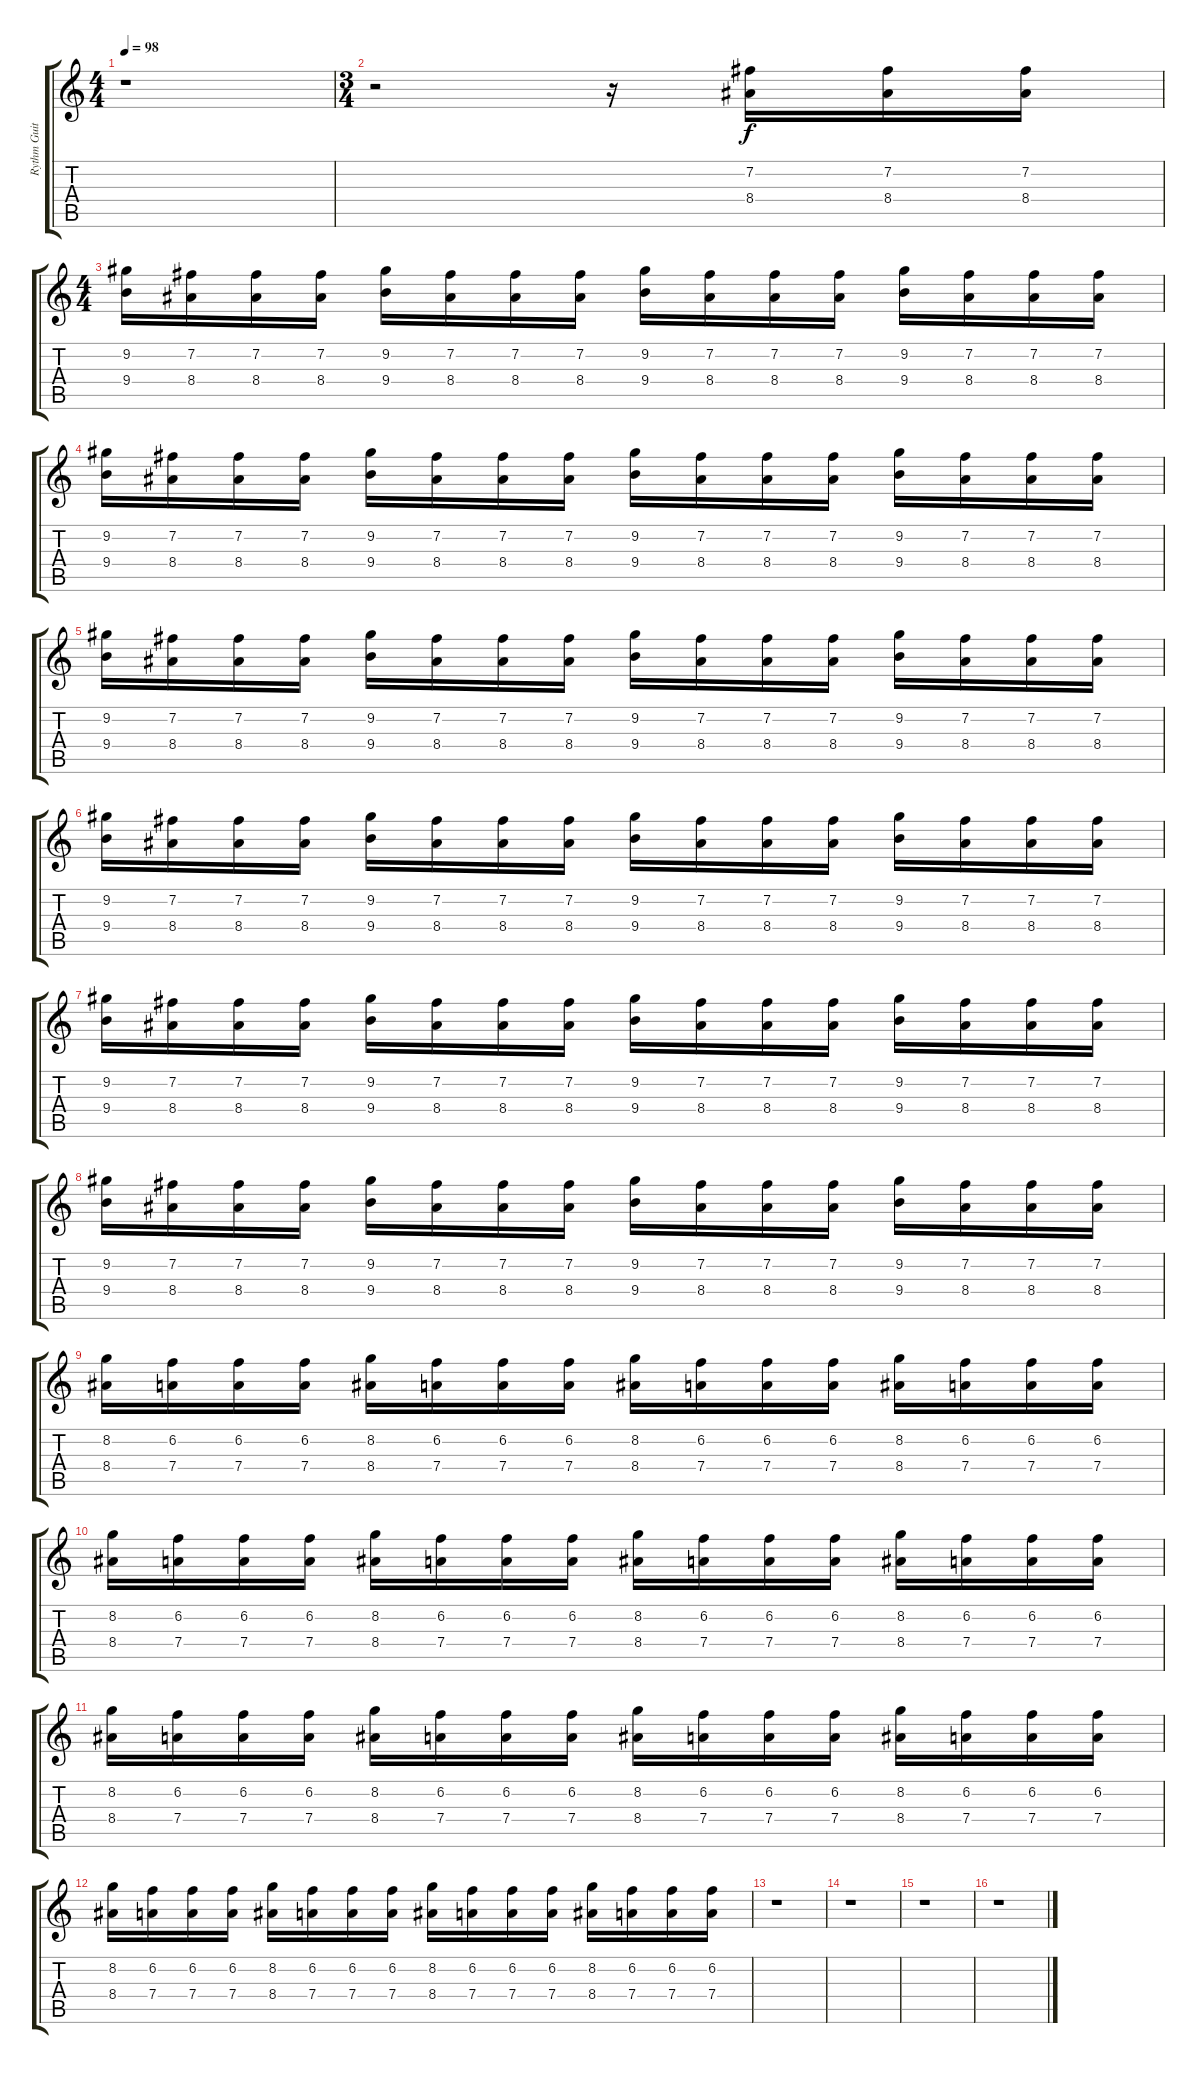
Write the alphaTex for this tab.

\track ("Rythm Guitar 2 (Clean) " "Rythm Guit") {instrument electricguitarclean}
\staff {score tabs}
\tuning (E4 B3 G3 D3 A2 E2) {hide}
\ts (4 4)
\tempo 98
\clef g2
\ks c
r.1{dy f} |
\ts (3 4)
r.2 r.16 (7.2 8.4).16 (7.2 8.4).16 (7.2 8.4).16 |
\ts (4 4)
(9.2 9.4).16 (7.2 8.4).16 (7.2 8.4).16 (7.2 8.4).16 (9.2 9.4).16 (7.2 8.4).16 (7.2 8.4).16 (7.2 8.4).16 (9.2 9.4).16 (7.2 8.4).16 (7.2 8.4).16 (7.2 8.4).16 (9.2 9.4).16 (7.2 8.4).16 (7.2 8.4).16 (7.2 8.4).16 |
(9.2 9.4).16 (7.2 8.4).16 (7.2 8.4).16 (7.2 8.4).16 (9.2 9.4).16 (7.2 8.4).16 (7.2 8.4).16 (7.2 8.4).16 (9.2 9.4).16 (7.2 8.4).16 (7.2 8.4).16 (7.2 8.4).16 (9.2 9.4).16 (7.2 8.4).16 (7.2 8.4).16 (7.2 8.4).16 |
(9.2 9.4).16 (7.2 8.4).16 (7.2 8.4).16 (7.2 8.4).16 (9.2 9.4).16 (7.2 8.4).16 (7.2 8.4).16 (7.2 8.4).16 (9.2 9.4).16 (7.2 8.4).16 (7.2 8.4).16 (7.2 8.4).16 (9.2 9.4).16 (7.2 8.4).16 (7.2 8.4).16 (7.2 8.4).16 |
(9.2 9.4).16 (7.2 8.4).16 (7.2 8.4).16 (7.2 8.4).16 (9.2 9.4).16 (7.2 8.4).16 (7.2 8.4).16 (7.2 8.4).16 (9.2 9.4).16 (7.2 8.4).16 (7.2 8.4).16 (7.2 8.4).16 (9.2 9.4).16 (7.2 8.4).16 (7.2 8.4).16 (7.2 8.4).16 |
(9.2 9.4).16 (7.2 8.4).16 (7.2 8.4).16 (7.2 8.4).16 (9.2 9.4).16 (7.2 8.4).16 (7.2 8.4).16 (7.2 8.4).16 (9.2 9.4).16 (7.2 8.4).16 (7.2 8.4).16 (7.2 8.4).16 (9.2 9.4).16 (7.2 8.4).16 (7.2 8.4).16 (7.2 8.4).16 |
(9.2 9.4).16 (7.2 8.4).16 (7.2 8.4).16 (7.2 8.4).16 (9.2 9.4).16 (7.2 8.4).16 (7.2 8.4).16 (7.2 8.4).16 (9.2 9.4).16 (7.2 8.4).16 (7.2 8.4).16 (7.2 8.4).16 (9.2 9.4).16 (7.2 8.4).16 (7.2 8.4).16 (7.2 8.4).16 |
(8.2 8.4).16 (6.2 7.4).16 (6.2 7.4).16 (6.2 7.4).16 (8.2 8.4).16 (6.2 7.4).16 (6.2 7.4).16 (6.2 7.4).16 (8.2 8.4).16 (6.2 7.4).16 (6.2 7.4).16 (6.2 7.4).16 (8.2 8.4).16 (6.2 7.4).16 (6.2 7.4).16 (6.2 7.4).16 |
(8.2 8.4).16 (6.2 7.4).16 (6.2 7.4).16 (6.2 7.4).16 (8.2 8.4).16 (6.2 7.4).16 (6.2 7.4).16 (6.2 7.4).16 (8.2 8.4).16 (6.2 7.4).16 (6.2 7.4).16 (6.2 7.4).16 (8.2 8.4).16 (6.2 7.4).16 (6.2 7.4).16 (6.2 7.4).16 |
(8.2 8.4).16 (6.2 7.4).16 (6.2 7.4).16 (6.2 7.4).16 (8.2 8.4).16 (6.2 7.4).16 (6.2 7.4).16 (6.2 7.4).16 (8.2 8.4).16 (6.2 7.4).16 (6.2 7.4).16 (6.2 7.4).16 (8.2 8.4).16 (6.2 7.4).16 (6.2 7.4).16 (6.2 7.4).16 |
(8.2 8.4).16 (6.2 7.4).16 (6.2 7.4).16 (6.2 7.4).16 (8.2 8.4).16 (6.2 7.4).16 (6.2 7.4).16 (6.2 7.4).16 (8.2 8.4).16 (6.2 7.4).16 (6.2 7.4).16 (6.2 7.4).16 (8.2 8.4).16 (6.2 7.4).16 (6.2 7.4).16 (6.2 7.4).16 |
r.1 |
r.1 |
r.1 |
r.1
